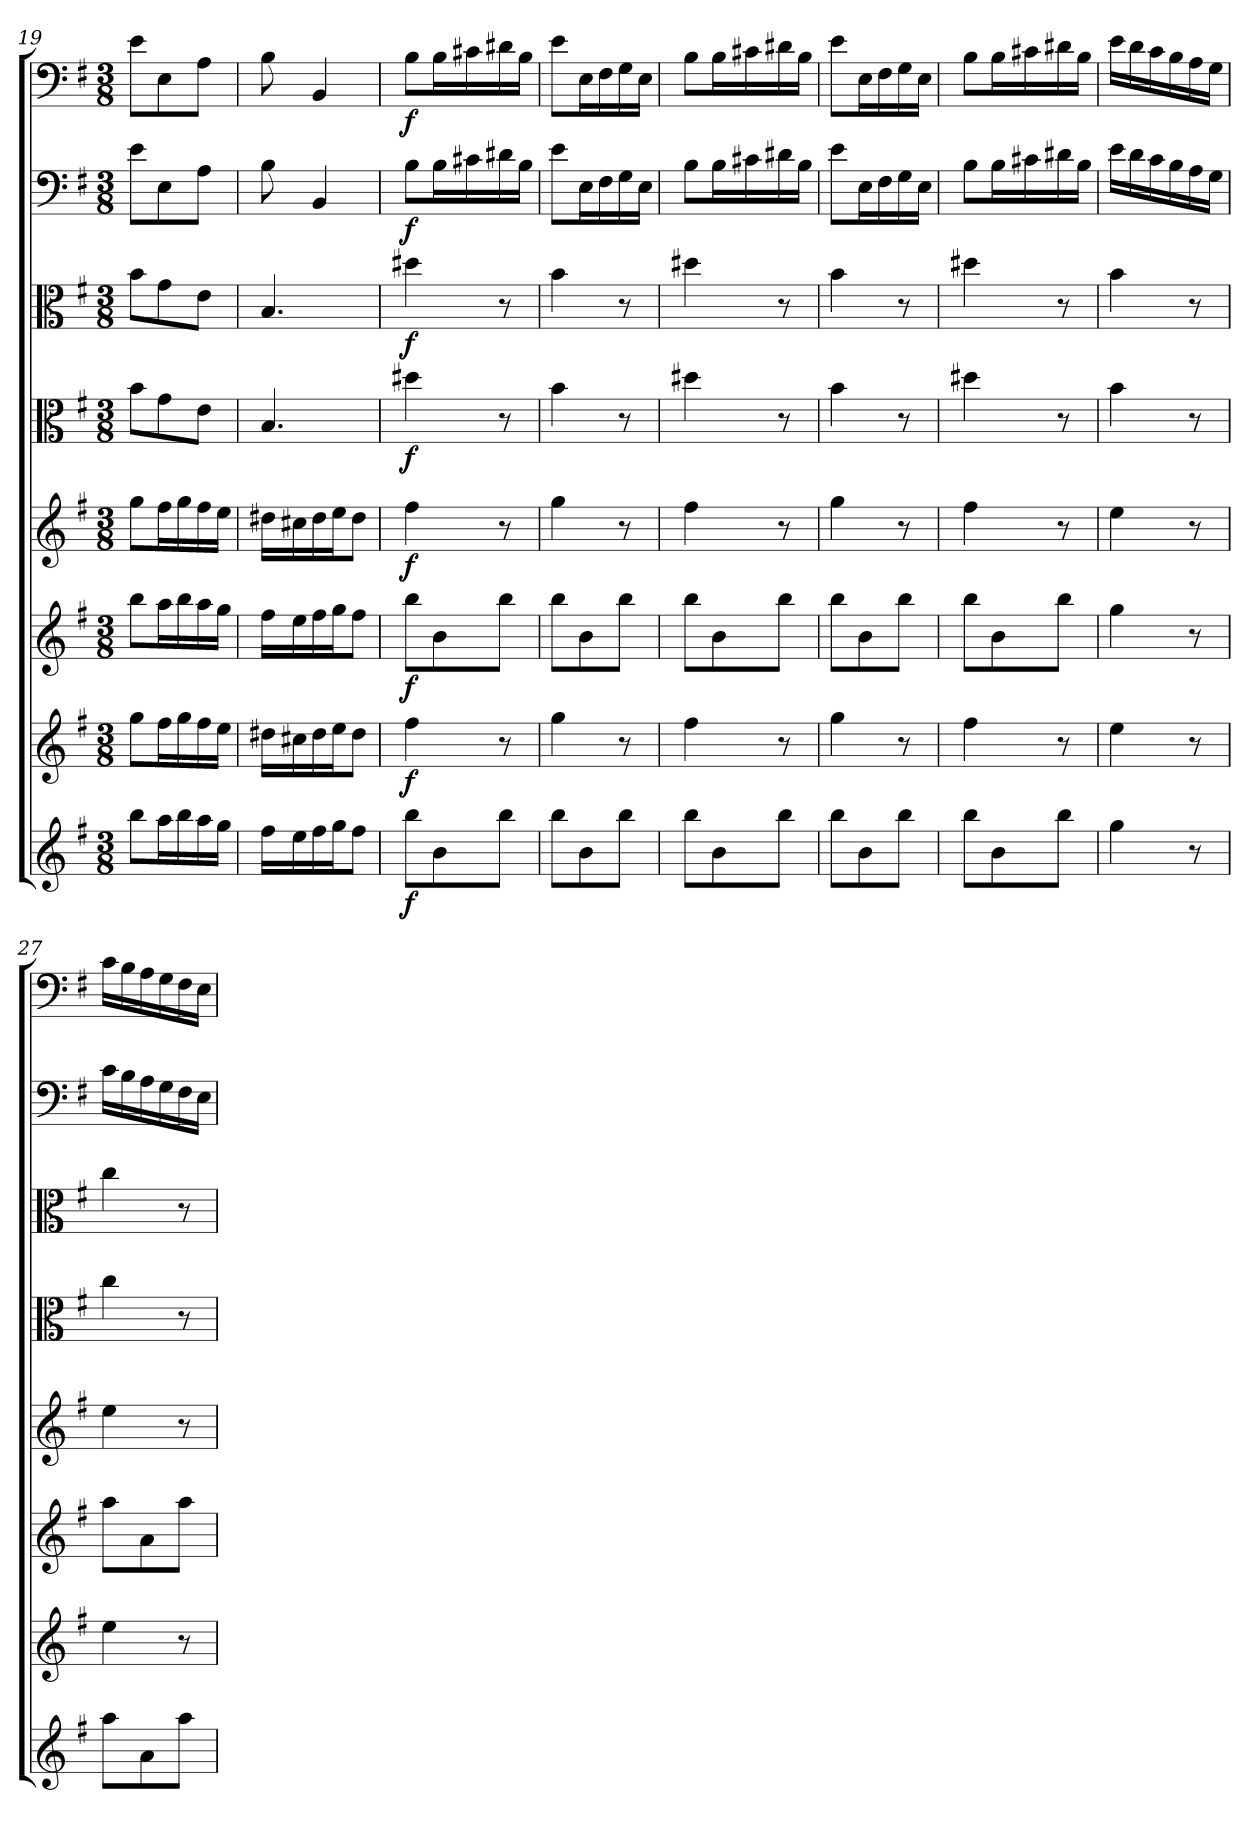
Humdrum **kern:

**kern	**dynam	**kern	**dynam	**kern	**dynam	**kern	**dynam	**kern	**dynam	**kern	**dynam	**kern	**dynam	**kern	**dynam
*part8	*part8	*part7	*part7	*part6	*part6	*part5	*part5	*part4	*part4	*part3	*part3	*part2	*part2	*part1	*part1
*staff8	*staff8	*staff7	*staff7	*staff6	*staff6	*staff5	*staff5	*staff4	*staff4	*staff3	*staff3	*staff2	*staff2	*staff1	*staff1
*clefG2	*	*clefG2	*	*clefG2	*	*clefG2	*	*clefC3	*	*clefC3	*	*clefF4	*	*clefF4	*
*k[f#]	*	*k[f#]	*	*k[f#]	*	*k[f#]	*	*k[f#]	*	*k[f#]	*	*k[f#]	*	*k[f#]	*
*e:	*	*e:	*	*e:	*	*e:	*	*e:	*	*e:	*	*e:	*	*e:	*
*M3/8	*	*M3/8	*	*M3/8	*	*M3/8	*	*M3/8	*	*M3/8	*	*M3/8	*	*M3/8	*
=19	=19	=19	=19	=19	=19	=19	=19	=19	=19	=19	=19	=19	=19	=19	=19
8bb\L	.	8gg\L	.	8bb\L	.	8gg\L	.	8b\L	.	8b\L	.	8e\L	.	8e\L	.
16aa\L	.	16ff#\L	.	16aa\L	.	16ff#\L	.	8g\	.	8g\	.	8E\	.	8E\	.
16bb\	.	16gg\	.	16bb\	.	16gg\	.	.	.	.	.	.	.	.	.
16aa\	.	16ff#\	.	16aa\	.	16ff#\	.	8e\J	.	8e\J	.	8A\J	.	8A\J	.
16gg\JJ	.	16ee\JJ	.	16gg\JJ	.	16ee\JJ	.	.	.	.	.	.	.	.	.
=20	=20	=20	=20	=20	=20	=20	=20	=20	=20	=20	=20	=20	=20	=20	=20
16ff#\LL	.	16dd#X\LL	.	16ff#\LL	.	16dd#X\LL	.	4.B/	.	4.B/	.	8B\	.	8B\	.
16ee\	.	16cc#X\	.	16ee\	.	16cc#X\	.	.	.	.	.	.	.	.	.
16ff#\	.	16dd#\	.	16ff#\	.	16dd#\	.	.	.	.	.	4BB/	.	4BB/	.
16gg\J	.	16ee\J	.	16gg\J	.	16ee\J	.	.	.	.	.	.	.	.	.
8ff#\J	.	8dd#\J	.	8ff#\J	.	8dd#\J	.	.	.	.	.	.	.	.	.
=21	=21	=21	=21	=21	=21	=21	=21	=21	=21	=21	=21	=21	=21	=21	=21
8bb\L	f	4ff#\	f	8bb\L	f	4ff#\	f	4dd#X\	f	4dd#X\	f	8B\L	f	8B\L	f
8b\	.	.	.	8b\	.	.	.	.	.	.	.	16B\L	.	16B\L	.
.	.	.	.	.	.	.	.	.	.	.	.	16c#X\	.	16c#X\	.
8bb\J	.	8r	.	8bb\J	.	8r	.	8r	.	8r	.	16d#X\	.	16d#X\	.
.	.	.	.	.	.	.	.	.	.	.	.	16B\JJ	.	16B\JJ	.
=22	=22	=22	=22	=22	=22	=22	=22	=22	=22	=22	=22	=22	=22	=22	=22
8bb\L	.	4gg\	.	8bb\L	.	4gg\	.	4b\	.	4b\	.	8e\L	.	8e\L	.
8b\	.	.	.	8b\	.	.	.	.	.	.	.	16E\L	.	16E\L	.
.	.	.	.	.	.	.	.	.	.	.	.	16F#\	.	16F#\	.
8bb\J	.	8r	.	8bb\J	.	8r	.	8r	.	8r	.	16G\	.	16G\	.
.	.	.	.	.	.	.	.	.	.	.	.	16E\JJ	.	16E\JJ	.
=23	=23	=23	=23	=23	=23	=23	=23	=23	=23	=23	=23	=23	=23	=23	=23
8bb\L	.	4ff#\	.	8bb\L	.	4ff#\	.	4dd#X\	.	4dd#X\	.	8B\L	.	8B\L	.
8b\	.	.	.	8b\	.	.	.	.	.	.	.	16B\L	.	16B\L	.
.	.	.	.	.	.	.	.	.	.	.	.	16c#X\	.	16c#X\	.
8bb\J	.	8r	.	8bb\J	.	8r	.	8r	.	8r	.	16d#X\	.	16d#X\	.
.	.	.	.	.	.	.	.	.	.	.	.	16B\JJ	.	16B\JJ	.
=24	=24	=24	=24	=24	=24	=24	=24	=24	=24	=24	=24	=24	=24	=24	=24
8bb\L	.	4gg\	.	8bb\L	.	4gg\	.	4b\	.	4b\	.	8e\L	.	8e\L	.
8b\	.	.	.	8b\	.	.	.	.	.	.	.	16E\L	.	16E\L	.
.	.	.	.	.	.	.	.	.	.	.	.	16F#\	.	16F#\	.
8bb\J	.	8r	.	8bb\J	.	8r	.	8r	.	8r	.	16G\	.	16G\	.
.	.	.	.	.	.	.	.	.	.	.	.	16E\JJ	.	16E\JJ	.
=25	=25	=25	=25	=25	=25	=25	=25	=25	=25	=25	=25	=25	=25	=25	=25
8bb\L	.	4ff#\	.	8bb\L	.	4ff#\	.	4dd#X\	.	4dd#X\	.	8B\L	.	8B\L	.
8b\	.	.	.	8b\	.	.	.	.	.	.	.	16B\L	.	16B\L	.
.	.	.	.	.	.	.	.	.	.	.	.	16c#X\	.	16c#X\	.
8bb\J	.	8r	.	8bb\J	.	8r	.	8r	.	8r	.	16d#X\	.	16d#X\	.
.	.	.	.	.	.	.	.	.	.	.	.	16B\JJ	.	16B\JJ	.
=26	=26	=26	=26	=26	=26	=26	=26	=26	=26	=26	=26	=26	=26	=26	=26
4gg\	.	4ee\	.	4gg\	.	4ee\	.	4b\	.	4b\	.	16e\LL	.	16e\LL	.
.	.	.	.	.	.	.	.	.	.	.	.	16d\	.	16d\	.
.	.	.	.	.	.	.	.	.	.	.	.	16c\	.	16c\	.
.	.	.	.	.	.	.	.	.	.	.	.	16B\	.	16B\	.
8r	.	8r	.	8r	.	8r	.	8r	.	8r	.	16A\	.	16A\	.
.	.	.	.	.	.	.	.	.	.	.	.	16G\JJ	.	16G\JJ	.
=27	=27	=27	=27	=27	=27	=27	=27	=27	=27	=27	=27	=27	=27	=27	=27
8aa\L	.	4ee\	.	8aa\L	.	4ee\	.	4cc\	.	4cc\	.	16c\LL	.	16c\LL	.
.	.	.	.	.	.	.	.	.	.	.	.	16B\	.	16B\	.
8a\	.	.	.	8a\	.	.	.	.	.	.	.	16A\	.	16A\	.
.	.	.	.	.	.	.	.	.	.	.	.	16G\	.	16G\	.
8aa\J	.	8r	.	8aa\J	.	8r	.	8r	.	8r	.	16F#\	.	16F#\	.
.	.	.	.	.	.	.	.	.	.	.	.	16E\JJ	.	16E\JJ	.
=	=	=	=	=	=	=	=	=	=	=	=	=	=	=	=
*-	*-	*-	*-	*-	*-	*-	*-	*-	*-	*-	*-	*-	*-	*-	*-
